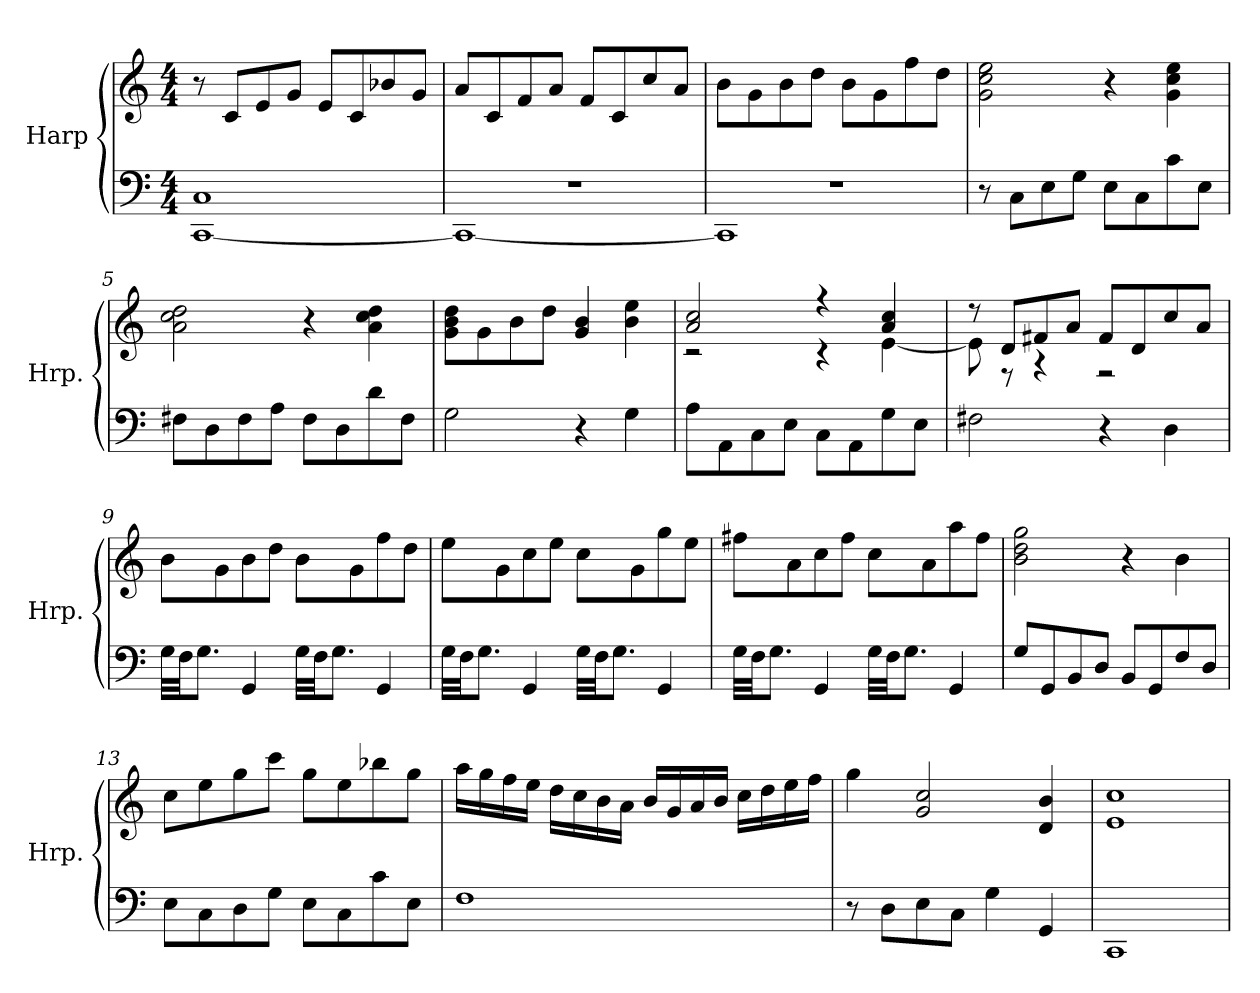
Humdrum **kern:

**kern	**kern
*part1	*part1
*staff2	*staff1
*I"Harp	*
*I'Hrp.	*
*clefF4	*clefG2
*k[]	*k[]
*M4/4	*M4/4
*MM184	*MM184
=1	=1
*^	*
1C	[1CC	8r
.	.	8c/L
.	.	8e/
.	.	8g/J
.	.	8e/L
.	.	8c/
.	.	8b-X/
.	.	8g/J
=2	=2	=2
1r	1CC_	8a/L
.	.	8c/
.	.	8f/
.	.	8a/J
.	.	8f/L
.	.	8c/
.	.	8cc/
.	.	8a/J
=3	=3	=3
1r	1CC]	8b\L
.	.	8g\
.	.	8b\
.	.	8dd\J
.	.	8b\L
.	.	8g\
.	.	8ff\
.	.	8dd\J
*v	*v	*
=4	=4
8r	2g\ 2cc\ 2ee\
8C\L	.
8E\	.
8G\J	.
8E\L	4r
8C\	.
8c\	4g\ 4cc\ 4ee\
8E\J	.
=5	=5
8F#X\L	2a\ 2cc\ 2dd\
8D\	.
8F#\	.
8A\J	.
8F#\L	4r
8D\	.
8d\	4a\ 4cc\ 4dd\
8F#\J	.
!!LO:LB:g=z
=6	=6
2G\	8g\ 8b\ 8dd\L
.	8g\
.	8b\
.	8dd\J
4r	4g/ 4b/
4G\	4b\ 4ee\
=7	=7
*	*^
8A\L	2a/ 2cc/	2r
8AA\	.	.
8C\	.	.
8E\J	.	.
8C\L	4r	4r
8AA\	.	.
8G\	4a/ 4cc/	[4e\
8E\J	.	.
=8	=8	=8
2F#X\	8r	8e\]
.	8d/L	8r
.	8f#X/	4r
.	8a/J	.
4r	8f#/L	2r
.	8d/	.
4D\	8cc/	.
.	8a/J	.
*	*v	*v
=9	=9
32G\LLL	8b\L
32F\JJ	.
8.G\J	.
.	8g\
4GG/	8b\
.	8dd\J
32G\LLL	8b\L
32F\JJ	.
8.G\J	.
.	8g\
4GG/	8ff\
.	8dd\J
!!LO:LB:g=z
=10	=10
32G\LLL	8ee\L
32F\JJ	.
8.G\J	.
.	8g\
4GG/	8cc\
.	8ee\J
32G\LLL	8cc\L
32F\JJ	.
8.G\J	.
.	8g\
4GG/	8gg\
.	8ee\J
=11	=11
32G\LLL	8ff#X\L
32F\JJ	.
8.G\J	.
.	8a\
4GG/	8cc\
.	8ff#\J
32G\LLL	8cc\L
32F\JJ	.
8.G\J	.
.	8a\
4GG/	8aa\
.	8ff#\J
=12	=12
8G/L	2b\ 2dd\ 2gg\
8GG/	.
8BB/	.
8D/J	.
8BB/L	4r
8GG/	.
8F/	4b\
8D/J	.
=13	=13
8E\L	8cc\L
8C\	8ee\
8D\	8gg\
8G\J	8ccc\J
8E\L	8gg\L
8C\	8ee\
8c\	8bb-X\
8E\J	8gg\J
!!LO:LB:g=z
=14	=14
1F	16aa\LL
.	16gg\
.	16ff\
.	16ee\JJ
.	16dd\LL
.	16cc\
.	16b\
.	16a\JJ
.	16b/LL
.	16g/
.	16a/
.	16b/JJ
.	16cc\LL
.	16dd\
.	16ee\
.	16ff\JJ
=15	=15
8r	4gg\
8D\L	.
8E\	2g/ 2cc/
8C\J	.
4G\	.
4GG/	4d/ 4b/
=16	=16
1CC	1e 1cc
=	=
*-	*-
